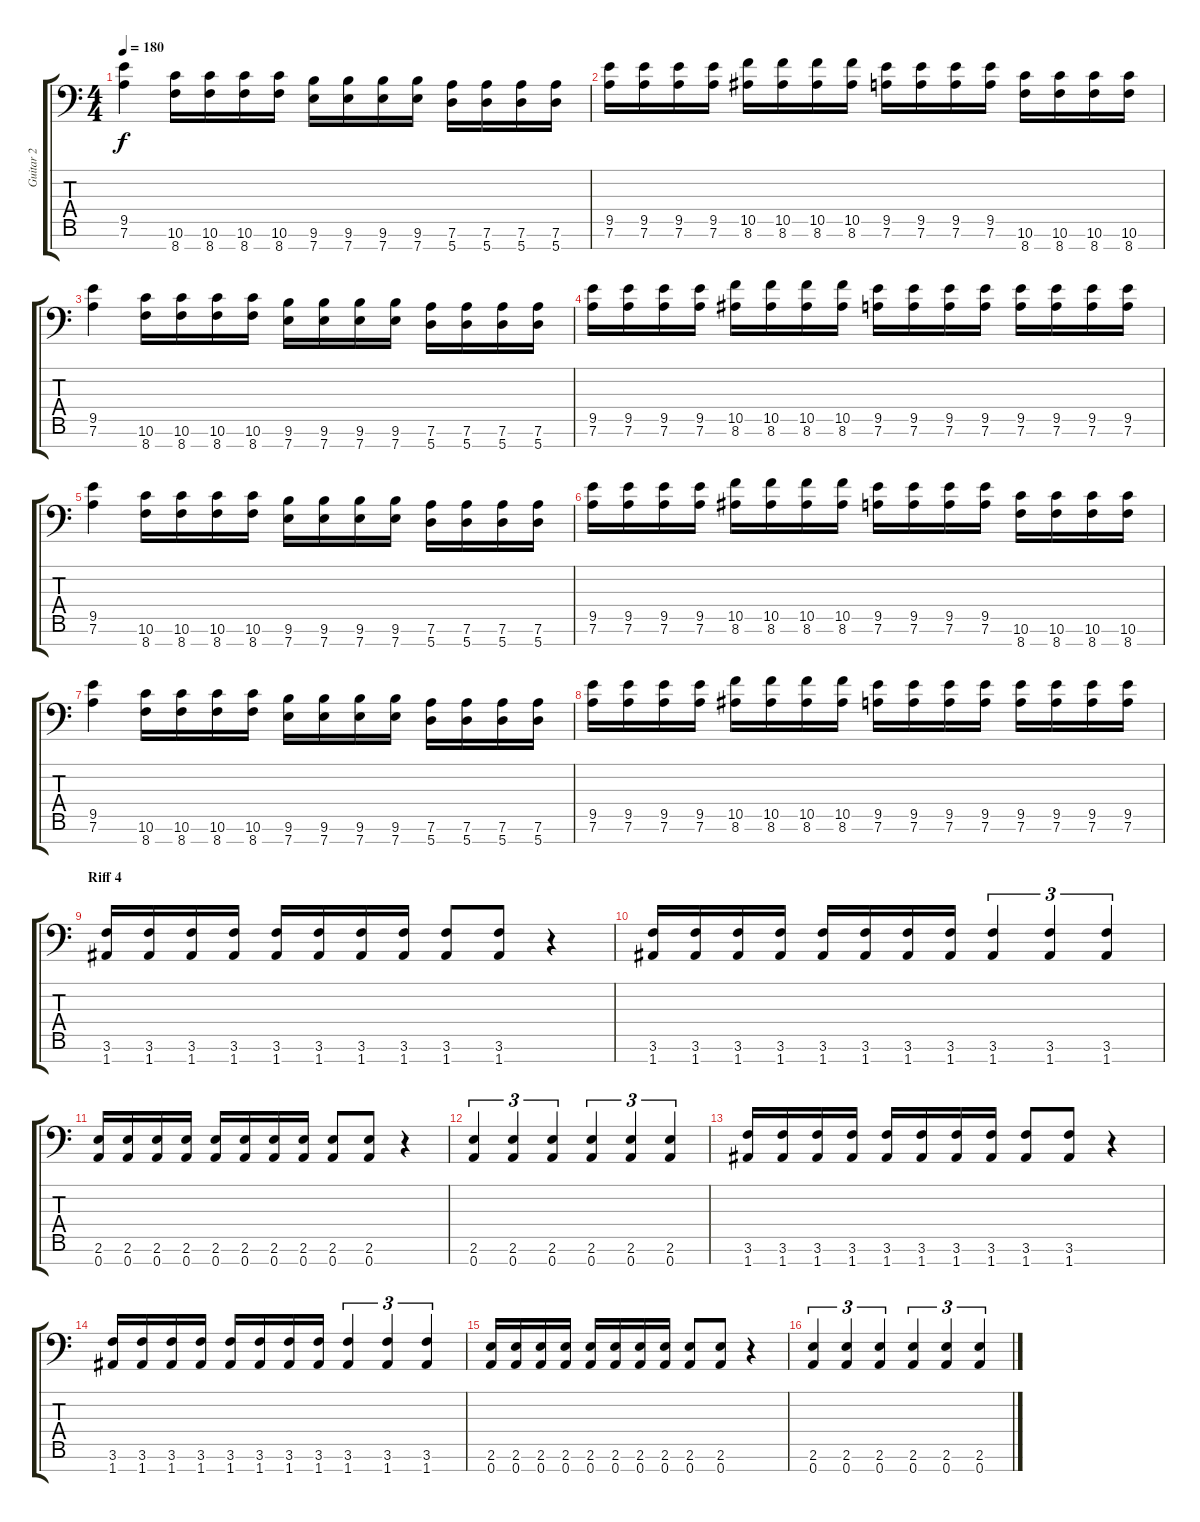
\track ("Guitar 2" "Guitar 2") {instrument distortionguitar}
\staff {score tabs}
\tuning (D4 A3 F3 C3 G2 D2 A1) {hide}
\ts (4 4)
\tempo 180
\clef f4
\ks c
(9.5 7.6).4{dy f} (10.6 8.7).16 (10.6 8.7).16 (10.6 8.7).16 (10.6 8.7).16 (9.6 7.7).16 (9.6 7.7).16 (9.6 7.7).16 (9.6 7.7).16 (7.6 5.7).16 (7.6 5.7).16 (7.6 5.7).16 (7.6 5.7).16 |
(9.5 7.6).16 (9.5 7.6).16 (9.5 7.6).16 (9.5 7.6).16 (10.5 8.6).16 (10.5 8.6).16 (10.5 8.6).16 (10.5 8.6).16 (9.5 7.6).16 (9.5 7.6).16 (9.5 7.6).16 (9.5 7.6).16 (10.6 8.7).16 (10.6 8.7).16 (10.6 8.7).16 (10.6 8.7).16 |
(9.5 7.6).4 (10.6 8.7).16 (10.6 8.7).16 (10.6 8.7).16 (10.6 8.7).16 (9.6 7.7).16 (9.6 7.7).16 (9.6 7.7).16 (9.6 7.7).16 (7.6 5.7).16 (7.6 5.7).16 (7.6 5.7).16 (7.6 5.7).16 |
(9.5 7.6).16 (9.5 7.6).16 (9.5 7.6).16 (9.5 7.6).16 (10.5 8.6).16 (10.5 8.6).16 (10.5 8.6).16 (10.5 8.6).16 (9.5 7.6).16 (9.5 7.6).16 (9.5 7.6).16 (9.5 7.6).16 (9.5 7.6).16 (9.5 7.6).16 (9.5 7.6).16 (9.5 7.6).16 |
(9.5 7.6).4 (10.6 8.7).16 (10.6 8.7).16 (10.6 8.7).16 (10.6 8.7).16 (9.6 7.7).16 (9.6 7.7).16 (9.6 7.7).16 (9.6 7.7).16 (7.6 5.7).16 (7.6 5.7).16 (7.6 5.7).16 (7.6 5.7).16 |
(9.5 7.6).16 (9.5 7.6).16 (9.5 7.6).16 (9.5 7.6).16 (10.5 8.6).16 (10.5 8.6).16 (10.5 8.6).16 (10.5 8.6).16 (9.5 7.6).16 (9.5 7.6).16 (9.5 7.6).16 (9.5 7.6).16 (10.6 8.7).16 (10.6 8.7).16 (10.6 8.7).16 (10.6 8.7).16 |
(9.5 7.6).4 (10.6 8.7).16 (10.6 8.7).16 (10.6 8.7).16 (10.6 8.7).16 (9.6 7.7).16 (9.6 7.7).16 (9.6 7.7).16 (9.6 7.7).16 (7.6 5.7).16 (7.6 5.7).16 (7.6 5.7).16 (7.6 5.7).16 |
(9.5 7.6).16 (9.5 7.6).16 (9.5 7.6).16 (9.5 7.6).16 (10.5 8.6).16 (10.5 8.6).16 (10.5 8.6).16 (10.5 8.6).16 (9.5 7.6).16 (9.5 7.6).16 (9.5 7.6).16 (9.5 7.6).16 (9.5 7.6).16 (9.5 7.6).16 (9.5 7.6).16 (9.5 7.6).16 |
\section ("" "Riff 4")
(3.6 1.7).16 (3.6 1.7).16 (3.6 1.7).16 (3.6 1.7).16 (3.6 1.7).16 (3.6 1.7).16 (3.6 1.7).16 (3.6 1.7).16 (3.6 1.7).8 (3.6 1.7).8 r.4 |
(3.6 1.7).16 (3.6 1.7).16 (3.6 1.7).16 (3.6 1.7).16 (3.6 1.7).16 (3.6 1.7).16 (3.6 1.7).16 (3.6 1.7).16 (3.6 1.7).4{tu (3 2)} (3.6 1.7).4{tu (3 2)} (3.6 1.7).4{tu (3 2)} |
(2.6 0.7).16 (2.6 0.7).16 (2.6 0.7).16 (2.6 0.7).16 (2.6 0.7).16 (2.6 0.7).16 (2.6 0.7).16 (2.6 0.7).16 (2.6 0.7).8 (2.6 0.7).8 r.4 |
(2.6 0.7).4{tu (3 2)} (2.6 0.7).4{tu (3 2)} (2.6 0.7).4{tu (3 2)} (2.6 0.7).4{tu (3 2)} (2.6 0.7).4{tu (3 2)} (2.6 0.7).4{tu (3 2)} |
(3.6 1.7).16 (3.6 1.7).16 (3.6 1.7).16 (3.6 1.7).16 (3.6 1.7).16 (3.6 1.7).16 (3.6 1.7).16 (3.6 1.7).16 (3.6 1.7).8 (3.6 1.7).8 r.4 |
(3.6 1.7).16 (3.6 1.7).16 (3.6 1.7).16 (3.6 1.7).16 (3.6 1.7).16 (3.6 1.7).16 (3.6 1.7).16 (3.6 1.7).16 (3.6 1.7).4{tu (3 2)} (3.6 1.7).4{tu (3 2)} (3.6 1.7).4{tu (3 2)} |
(2.6 0.7).16 (2.6 0.7).16 (2.6 0.7).16 (2.6 0.7).16 (2.6 0.7).16 (2.6 0.7).16 (2.6 0.7).16 (2.6 0.7).16 (2.6 0.7).8 (2.6 0.7).8 r.4 |
(2.6 0.7).4{tu (3 2)} (2.6 0.7).4{tu (3 2)} (2.6 0.7).4{tu (3 2)} (2.6 0.7).4{tu (3 2)} (2.6 0.7).4{tu (3 2)} (2.6 0.7).4{tu (3 2)}
